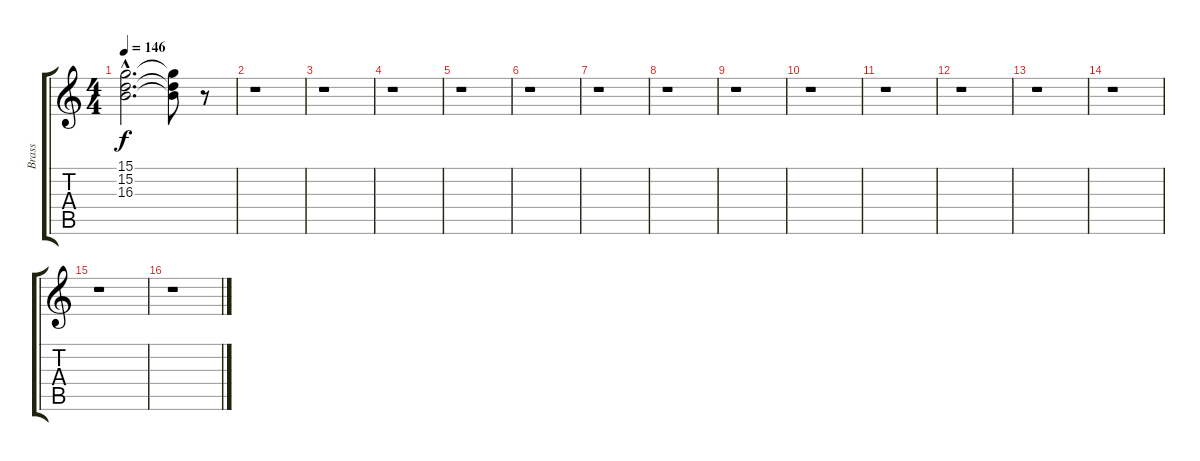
\track ("Brass" "Brass") {instrument synthstrings2}
\staff {score tabs}
\tuning (E4 B3 G3 D3 A2 E2) {hide}
\ts (4 4)
\tempo 146
\clef g2
\ks c
(15.1{hac t} 15.2{hac t} 16.3{hac t}).2{d dy f} (15.1{t} 15.2{t} 16.3{t}).8 r.8 |
r.1 |
r.1 |
r.1 |
r.1 |
r.1 |
r.1 |
r.1 |
r.1 |
r.1 |
r.1 |
r.1 |
r.1 |
r.1 |
r.1 |
r.1
